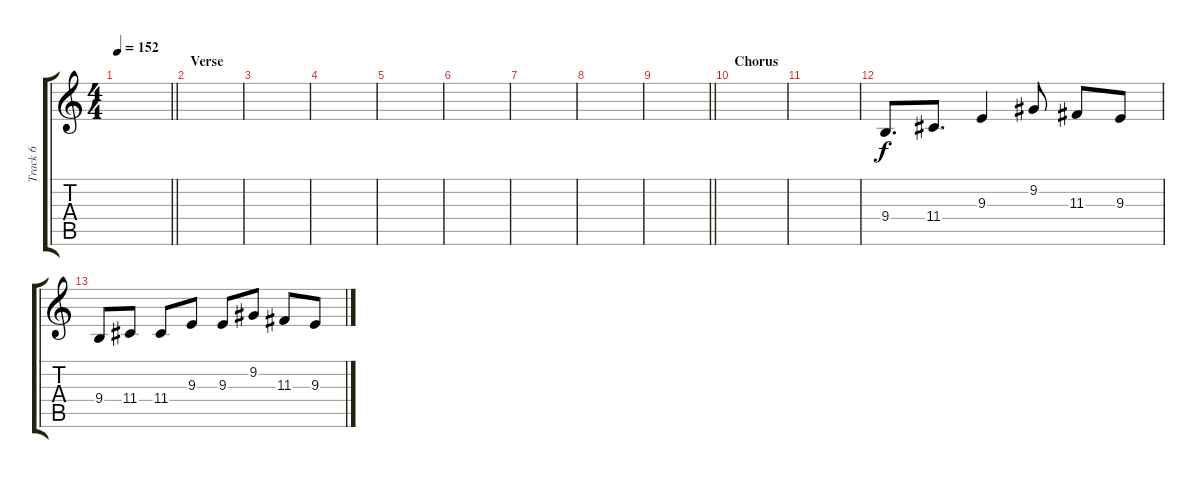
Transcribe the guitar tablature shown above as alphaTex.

\track ("Track 6" "Track 6") {instrument choiraahs}
\staff {score tabs}
\tuning (E4 B3 G3 D3 A2 E2) {hide}
\ts (4 4)
\tempo 152
\clef g2
\barLineRight lightlight
\ks c
|
\section ("" "Verse")
|
|
|
|
|
|
|
\barLineRight lightlight
|
\section ("" "Chorus")
|
|
9.4.8{d balance 4} 11.4.8{d} 9.3.4 9.2.8 11.3.8 9.3.8 |
9.4.8{balance 12} 11.4.8 11.4.8 9.3.8 9.3.8 9.2.8 11.3.8 9.3.8
